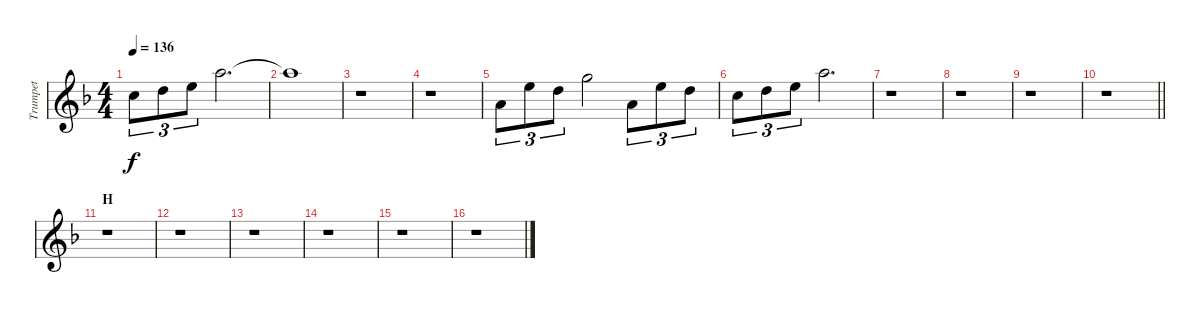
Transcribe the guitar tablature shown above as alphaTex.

\track ("Trumpet" "Trumpet") {instrument trumpet}
\staff {score}
\tuning (E4 B3 G3 D3 A2 E2) {hide}
\ts (4 4)
\tempo 136
\clef g2
\ks dminor
8.1.8{tu (3 2) dy f} 10.1.8{tu (3 2)} 12.1.8{tu (3 2)} 17.1.2{d} |
17.1{t}.1 |
r.1 |
r.1 |
14.3.8{tu (3 2)} 12.1.8{tu (3 2)} 15.2.8{tu (3 2)} 15.1.2 10.2.8{tu (3 2)} 12.1.8{tu (3 2)} 10.1.8{tu (3 2)} |
8.1.8{tu (3 2)} 10.1.8{tu (3 2)} 12.1.8{tu (3 2)} 17.1.2{d} |
r.1 |
r.1 |
r.1 |
\barLineRight lightlight
r.1 |
\section ("" "H")
r.1 |
r.1 |
r.1 |
r.1 |
r.1 |
r.1
